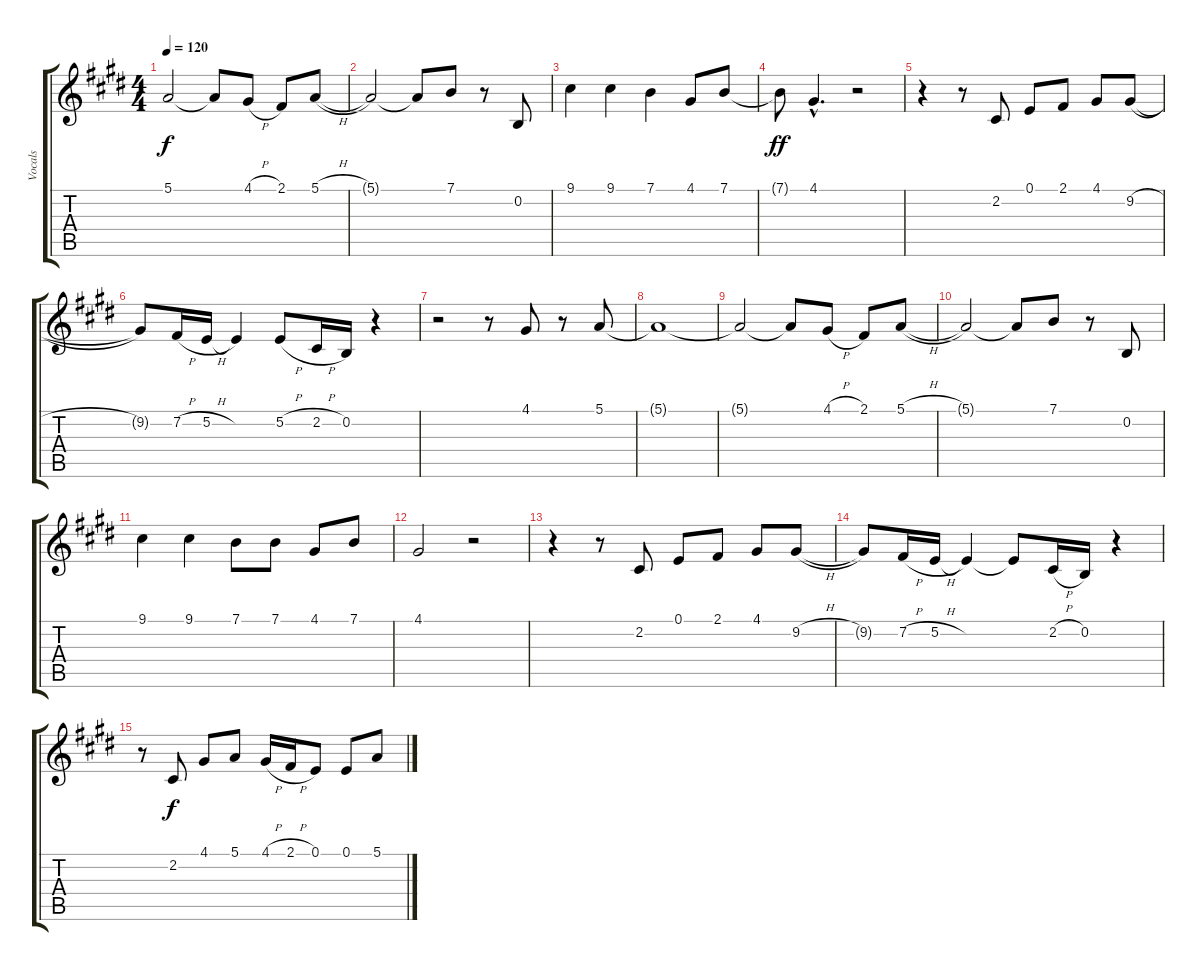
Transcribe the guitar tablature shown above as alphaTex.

\track ("Vocals" "Vocals") {instrument clarinet}
\staff {score tabs}
\tuning (E4 B3 G3 D3 A2 E2) {hide}
\ts (4 4)
\tempo 120
\clef g2
\ks e
5.1{t}.2{dy f} 5.1{t}.8 4.1{h}.8 2.1.8 5.1{h}.8 |
5.1{t}.2 5.1{t}.8 7.1.8 r.8 0.2.8 |
9.1.4 9.1.4 7.1.4 4.1.8 7.1.8 |
7.1{t}.8{dy ff} 4.1{hac}.4{d} r.2 |
r.4 r.8 2.2.8 0.1.8 2.1.8 4.1.8 9.2{h}.8 |
9.2{t}.8 7.2{h}.16 5.2{h}.16 5.2{t}.4 5.2{h}.8 2.2{h}.16 0.2.16 r.4 |
r.2 r.8 4.1.8 r.8 5.1.8 |
5.1{t}.1 |
5.1{t}.2 5.1{t}.8 4.1{h}.8 2.1.8 5.1{h}.8 |
5.1{t}.2 5.1{t}.8 7.1.8 r.8 0.2.8 |
9.1.4 9.1.4 7.1.8 7.1.8 4.1.8 7.1.8 |
4.1.2 r.2 |
r.4 r.8 2.2.8 0.1.8 2.1.8 4.1.8 9.2{h}.8 |
9.2{t}.8 7.2{h}.16 5.2{h}.16 5.2{t}.4 5.2{t}.8 2.2{h}.16 0.2.16 r.4 |
r.8 2.2.8{dy f} 4.1.8 5.1.8 4.1{h}.16 2.1{h}.16 0.1.8 0.1.8 5.1.8
